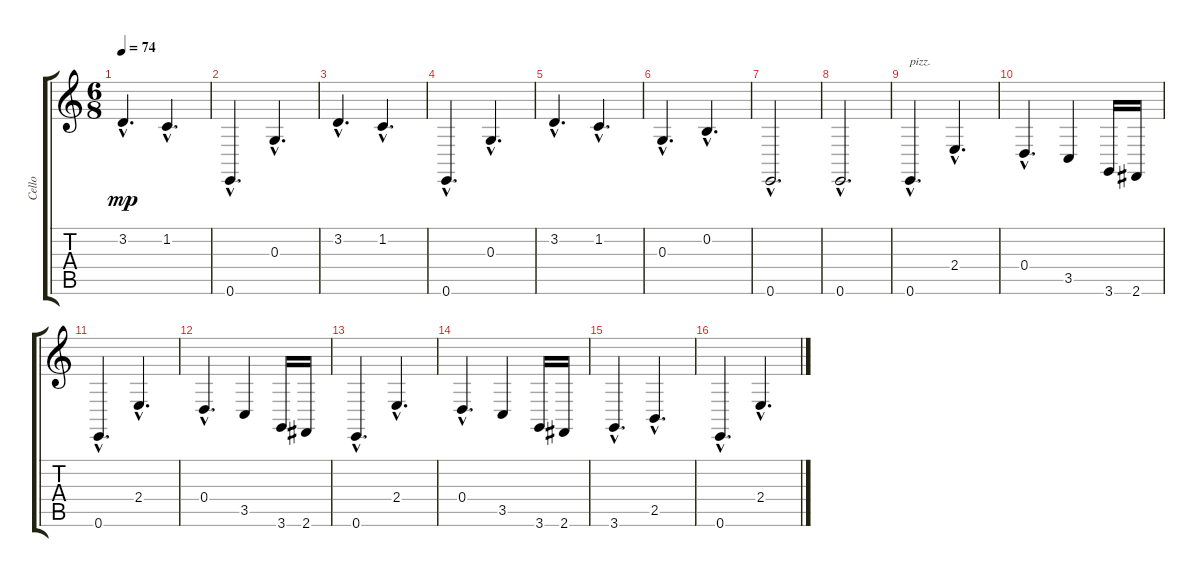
\track ("Cello" "Cello") {instrument cello}
\staff {score tabs}
\tuning (E4 B3 G3 D3 A2 E2) {hide}
\ts (6 8)
\tempo 74
\clef g2
\ks c
3.2{hac}.4{d dy mp} 1.2{hac}.4{d} |
0.6{hac}.4{d} 0.3{hac}.4{d} |
3.2{hac}.4{d} 1.2{hac}.4{d} |
0.6{hac}.4{d} 0.3{hac}.4{d} |
3.2{hac}.4{d} 1.2{hac}.4{d} |
0.3{hac}.4{d} 0.2{hac}.4{d} |
0.6{hac}.2{d} |
0.6{hac}.2{d} |
0.6{hac}.4{d txt "pizz." volume 16 instrument pizzicatostrings} 2.4{hac}.4{d} |
0.4{hac}.4{d} 3.5.4 3.6.16 2.6.16 |
0.6{hac}.4{d} 2.4{hac}.4{d} |
0.4{hac}.4{d} 3.5.4 3.6.16 2.6.16 |
0.6{hac}.4{d} 2.4{hac}.4{d} |
0.4{hac}.4{d} 3.5.4 3.6.16 2.6.16 |
3.6{hac}.4{d} 2.5{hac}.4{d} |
0.6{hac}.4{d} 2.4{hac}.4{d}
